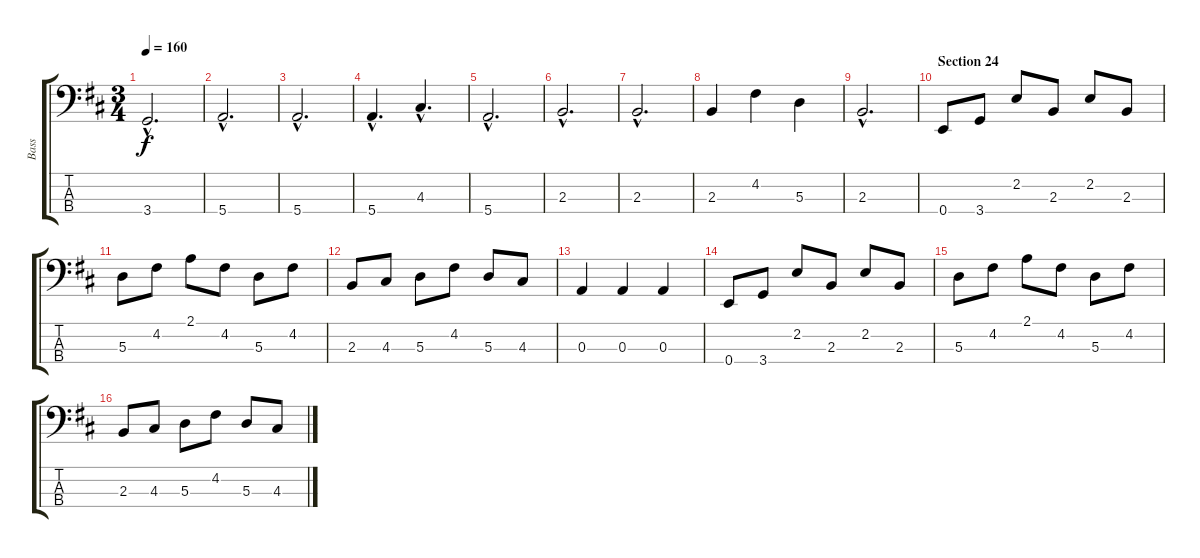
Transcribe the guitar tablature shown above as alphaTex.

\track ("Bass" "Bass") {instrument electricbassfinger}
\staff {score tabs}
\tuning (G2 D2 A1 E1) {hide}
\ts (3 4)
\tempo 160
\clef f4
\ks bminor
3.4{hac}.2{d dy f} |
5.4{hac}.2{d} |
5.4{hac}.2{d} |
5.4{hac}.4{d} 4.3{hac}.4{d} |
5.4{hac}.2{d} |
2.3{hac}.2{d} |
2.3{hac}.2{d} |
2.3.4 4.2.4 5.3.4 |
2.3{hac}.2{d} |
\section ("" "Section 24")
0.4.8 3.4.8 2.2.8 2.3.8 2.2.8 2.3.8 |
5.3.8 4.2.8 2.1.8 4.2.8 5.3.8 4.2.8 |
2.3.8 4.3.8 5.3.8 4.2.8 5.3.8 4.3.8 |
0.3.4 0.3.4 0.3.4 |
0.4.8 3.4.8 2.2.8 2.3.8 2.2.8 2.3.8 |
5.3.8 4.2.8 2.1.8 4.2.8 5.3.8 4.2.8 |
2.3.8 4.3.8 5.3.8 4.2.8 5.3.8 4.3.8
